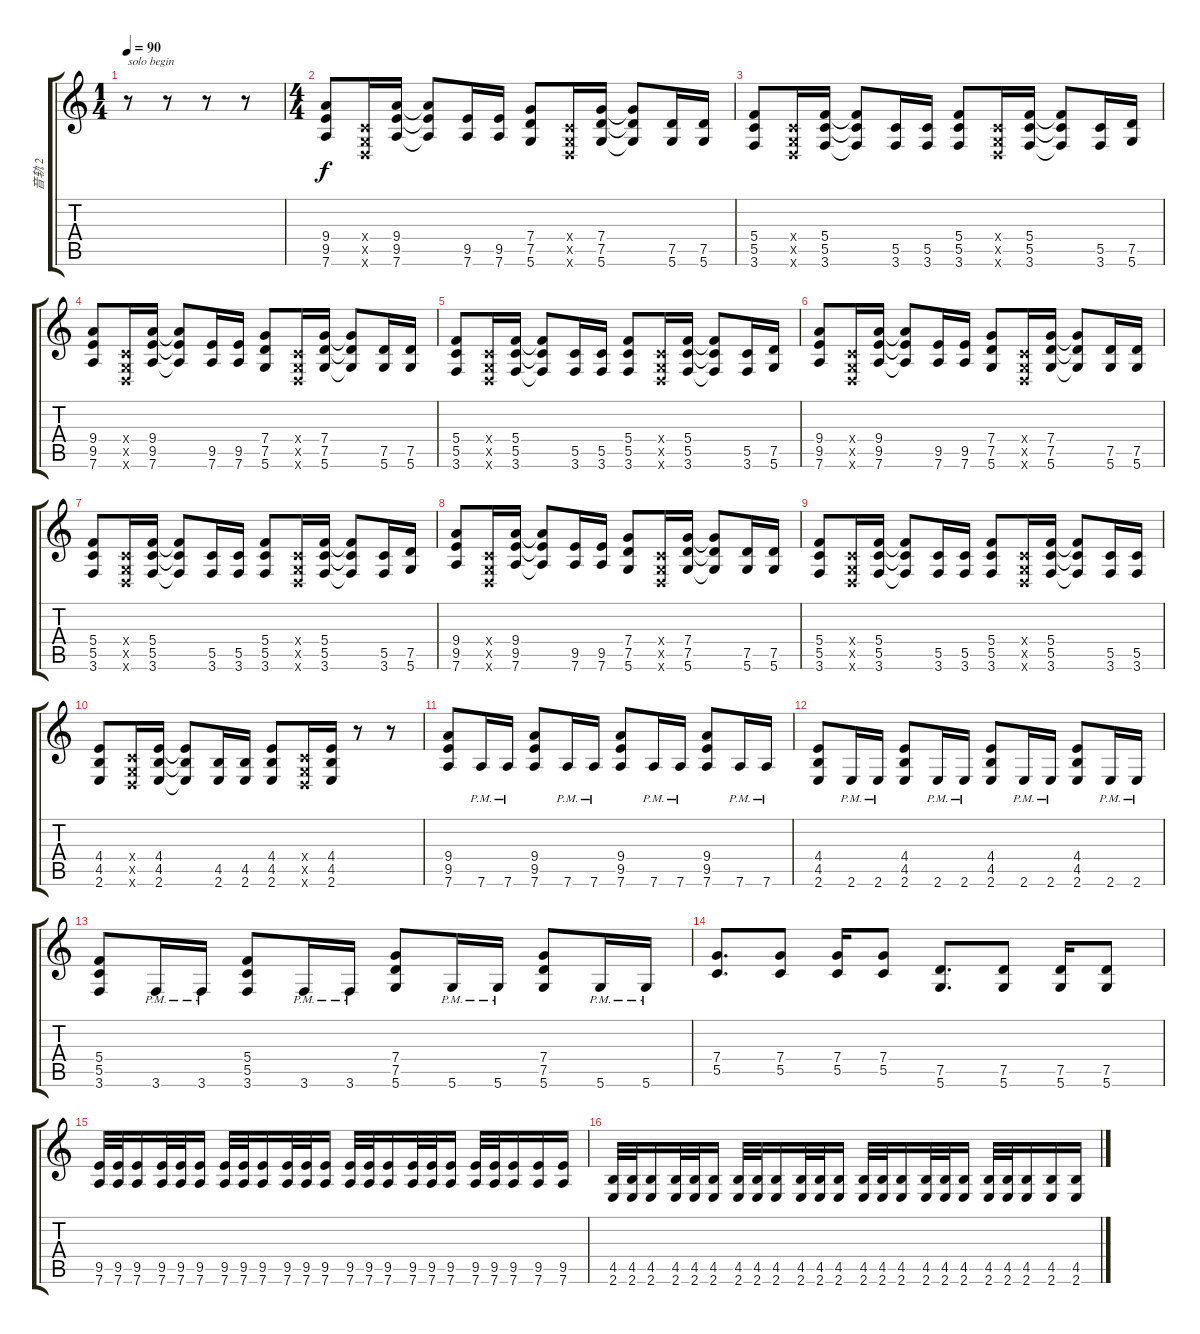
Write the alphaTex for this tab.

\track ("音轨 2" "音轨 2") {instrument distortionguitar}
\staff {score tabs}
\tuning (D4 A3 F3 C3 G2 D2) {hide}
\ts (1 4)
\tempo 90
\clef g2
\ks c
r.8{txt "solo begin" dy f} r.8 r.8 r.8 |
\ts (4 4)
(9.4 9.5 7.6).8 (0.4{x} 0.5{x} 0.6{x}).16 (9.4 9.5 7.6).16 (9.4{t} 9.5{t} 7.6{t}).8 (9.5 7.6).16 (9.5 7.6).16 (7.4 7.5 5.6).8 (0.4{x} 0.5{x} 0.6{x}).16 (7.4 7.5 5.6).16 (7.4{t} 7.5{t} 5.6{t}).8 (7.5 5.6).16 (7.5 5.6).16 |
(5.4 5.5 3.6).8 (0.4{x} 0.5{x} 0.6{x}).16 (5.4 5.5 3.6).16 (5.4{t} 5.5{t} 3.6{t}).8 (5.5 3.6).16 (5.5 3.6).16 (5.4 5.5 3.6).8 (0.4{x} 0.5{x} 0.6{x}).16 (5.4 5.5 3.6).16 (5.4{t} 5.5{t} 3.6{t}).8 (5.5 3.6).16 (7.5 5.6).16 |
(9.4 9.5 7.6).8 (0.4{x} 0.5{x} 0.6{x}).16 (9.4 9.5 7.6).16 (9.4{t} 9.5{t} 7.6{t}).8 (9.5 7.6).16 (9.5 7.6).16 (7.4 7.5 5.6).8 (0.4{x} 0.5{x} 0.6{x}).16 (7.4 7.5 5.6).16 (7.4{t} 7.5{t} 5.6{t}).8 (7.5 5.6).16 (7.5 5.6).16 |
(5.4 5.5 3.6).8 (0.4{x} 0.5{x} 0.6{x}).16 (5.4 5.5 3.6).16 (5.4{t} 5.5{t} 3.6{t}).8 (5.5 3.6).16 (5.5 3.6).16 (5.4 5.5 3.6).8 (0.4{x} 0.5{x} 0.6{x}).16 (5.4 5.5 3.6).16 (5.4{t} 5.5{t} 3.6{t}).8 (5.5 3.6).16 (7.5 5.6).16 |
(9.4 9.5 7.6).8 (0.4{x} 0.5{x} 0.6{x}).16 (9.4 9.5 7.6).16 (9.4{t} 9.5{t} 7.6{t}).8 (9.5 7.6).16 (9.5 7.6).16 (7.4 7.5 5.6).8 (0.4{x} 0.5{x} 0.6{x}).16 (7.4 7.5 5.6).16 (7.4{t} 7.5{t} 5.6{t}).8 (7.5 5.6).16 (7.5 5.6).16 |
(5.4 5.5 3.6).8 (0.4{x} 0.5{x} 0.6{x}).16 (5.4 5.5 3.6).16 (5.4{t} 5.5{t} 3.6{t}).8 (5.5 3.6).16 (5.5 3.6).16 (5.4 5.5 3.6).8 (0.4{x} 0.5{x} 0.6{x}).16 (5.4 5.5 3.6).16 (5.4{t} 5.5{t} 3.6{t}).8 (5.5 3.6).16 (7.5 5.6).16 |
(9.4 9.5 7.6).8 (0.4{x} 0.5{x} 0.6{x}).16 (9.4 9.5 7.6).16 (9.4{t} 9.5{t} 7.6{t}).8 (9.5 7.6).16 (9.5 7.6).16 (7.4 7.5 5.6).8 (0.4{x} 0.5{x} 0.6{x}).16 (7.4 7.5 5.6).16 (7.4{t} 7.5{t} 5.6{t}).8 (7.5 5.6).16 (7.5 5.6).16 |
(5.4 5.5 3.6).8 (0.4{x} 0.5{x} 0.6{x}).16 (5.4 5.5 3.6).16 (5.4{t} 5.5{t} 3.6{t}).8 (5.5 3.6).16 (5.5 3.6).16 (5.4 5.5 3.6).8 (0.4{x} 0.5{x} 0.6{x}).16 (5.4 5.5 3.6).16 (5.4{t} 5.5{t} 3.6{t}).8 (5.5 3.6).16 (5.5 3.6).16 |
(4.4 4.5 2.6).8 (0.4{x} 0.5{x} 0.6{x}).16 (4.4 4.5 2.6).16 (4.4{t} 4.5{t} 2.6{t}).8 (4.5 2.6).16 (4.5 2.6).16 (4.4 4.5 2.6).8 (0.4{x} 0.5{x} 0.6{x}).16 (4.4 4.5 2.6).16 r.8 r.8 |
(9.4 9.5 7.6).8 7.6{pm}.16 7.6{pm}.16 (9.4 9.5 7.6).8 7.6{pm}.16 7.6{pm}.16 (9.4 9.5 7.6).8 7.6{pm}.16 7.6{pm}.16 (9.4 9.5 7.6).8 7.6{pm}.16 7.6{pm}.16 |
(4.4 4.5 2.6).8 2.6{pm}.16 2.6{pm}.16 (4.4 4.5 2.6).8 2.6{pm}.16 2.6{pm}.16 (4.4 4.5 2.6).8 2.6{pm}.16 2.6{pm}.16 (4.4 4.5 2.6).8 2.6{pm}.16 2.6{pm}.16 |
(5.4 5.5 3.6).8 3.6{pm}.16 3.6{pm}.16 (5.4 5.5 3.6).8 3.6{pm}.16 3.6{pm}.16 (7.4 7.5 5.6).8 5.6{pm}.16 5.6{pm}.16 (7.4 7.5 5.6).8 5.6{pm}.16 5.6{pm}.16 |
(7.4 5.5).8{d} (7.4 5.5).8 (7.4 5.5).16 (7.4 5.5).8 (7.5 5.6).8{d} (7.5 5.6).8 (7.5 5.6).16 (7.5 5.6).8 |
(9.5 7.6).32 (9.5 7.6).32 (9.5 7.6).16 (9.5 7.6).32 (9.5 7.6).32 (9.5 7.6).16 (9.5 7.6).32 (9.5 7.6).32 (9.5 7.6).16 (9.5 7.6).32 (9.5 7.6).32 (9.5 7.6).16 (9.5 7.6).32 (9.5 7.6).32 (9.5 7.6).16 (9.5 7.6).32 (9.5 7.6).32 (9.5 7.6).16 (9.5 7.6).32 (9.5 7.6).32 (9.5 7.6).16 (9.5 7.6).16 (9.5 7.6).16 |
(4.5 2.6).32 (4.5 2.6).32 (4.5 2.6).16 (4.5 2.6).32 (4.5 2.6).32 (4.5 2.6).16 (4.5 2.6).32 (4.5 2.6).32 (4.5 2.6).16 (4.5 2.6).32 (4.5 2.6).32 (4.5 2.6).16 (4.5 2.6).32 (4.5 2.6).32 (4.5 2.6).16 (4.5 2.6).32 (4.5 2.6).32 (4.5 2.6).16 (4.5 2.6).32 (4.5 2.6).32 (4.5 2.6).16 (4.5 2.6).16 (4.5 2.6).16
